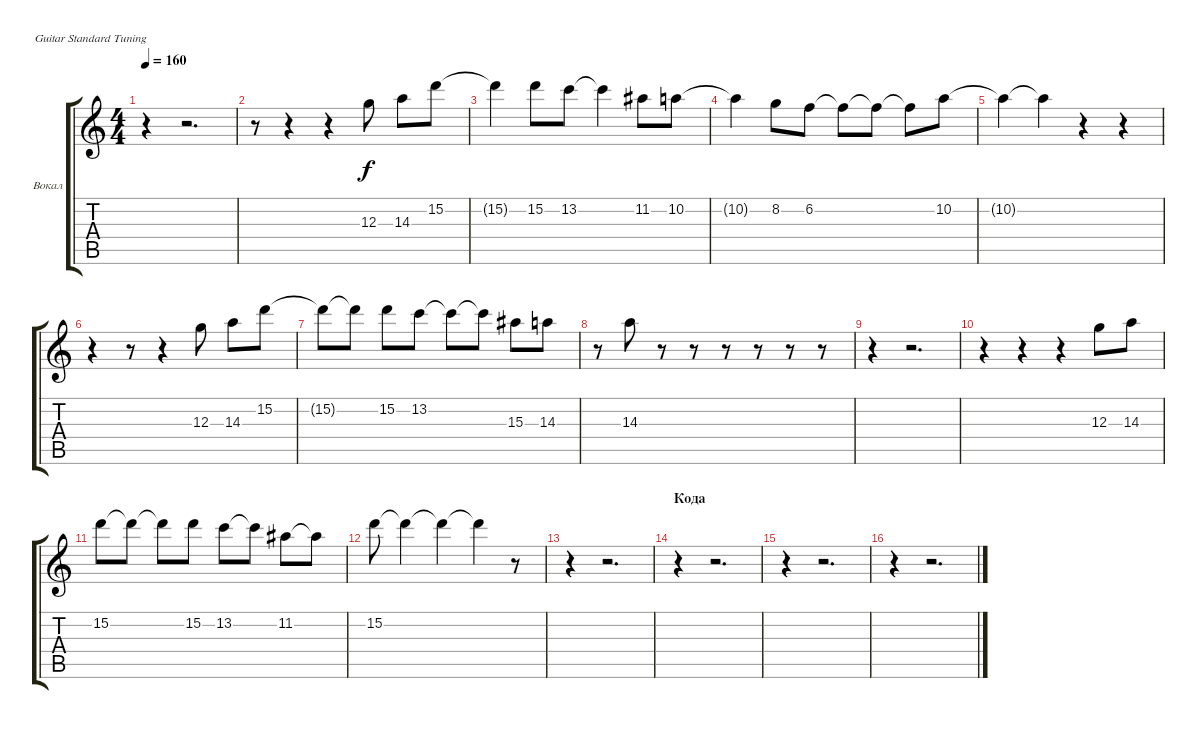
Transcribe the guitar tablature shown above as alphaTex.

\bracketExtendMode groupsimilarinstruments
\firstSystemTrackNameOrientation horizontal
\otherSystemsTrackNameOrientation horizontal
\track ("Валерий Кипелов" "Вокал") {instrument lead6voice}
\staff {score tabs}
\tuning (E4 B3 G3 D3 A2 E2)
\displaytranspose 12
\ts (4 4)
\tempo 160
\clef g2
\ks c
r.4{dy f} r.2{d} |
r.8 r.4 r.4 12.3.8 14.3.8 15.2.8 |
15.2{t}.4 15.2.8 13.2.8 13.2{t}.4 11.2.8 10.2.8 |
10.2{t}.4 8.2.8 6.2.8 6.2{t}.8 6.2{t}.8 6.2{t}.8 10.2.8 |
10.2{t}.4 10.2{t}.4 r.4 r.4 |
r.4 r.8 r.4 12.3.8 14.3.8 15.2.8 |
15.2{t}.8 15.2{t}.8 15.2.8 13.2.8 13.2{t}.8 13.2{t}.8 15.3.8 14.3.8 |
r.8 14.3.8 r.8 r.8 r.8 r.8 r.8 r.8 |
r.4 r.2{d} |
r.4 r.4 r.4 12.3.8 14.3.8 |
15.2.8 15.2{t}.8 15.2{t}.8 15.2.8 13.2.8 13.2{t}.8 11.2.8 11.2{t}.8 |
15.2.8 15.2{t}.4 15.2{t}.4 15.2{t}.4 r.8 |
r.4 r.2{d} |
\section ("" "Кода")
r.4 r.2{d} |
r.4 r.2{d} |
r.4 r.2{d}
